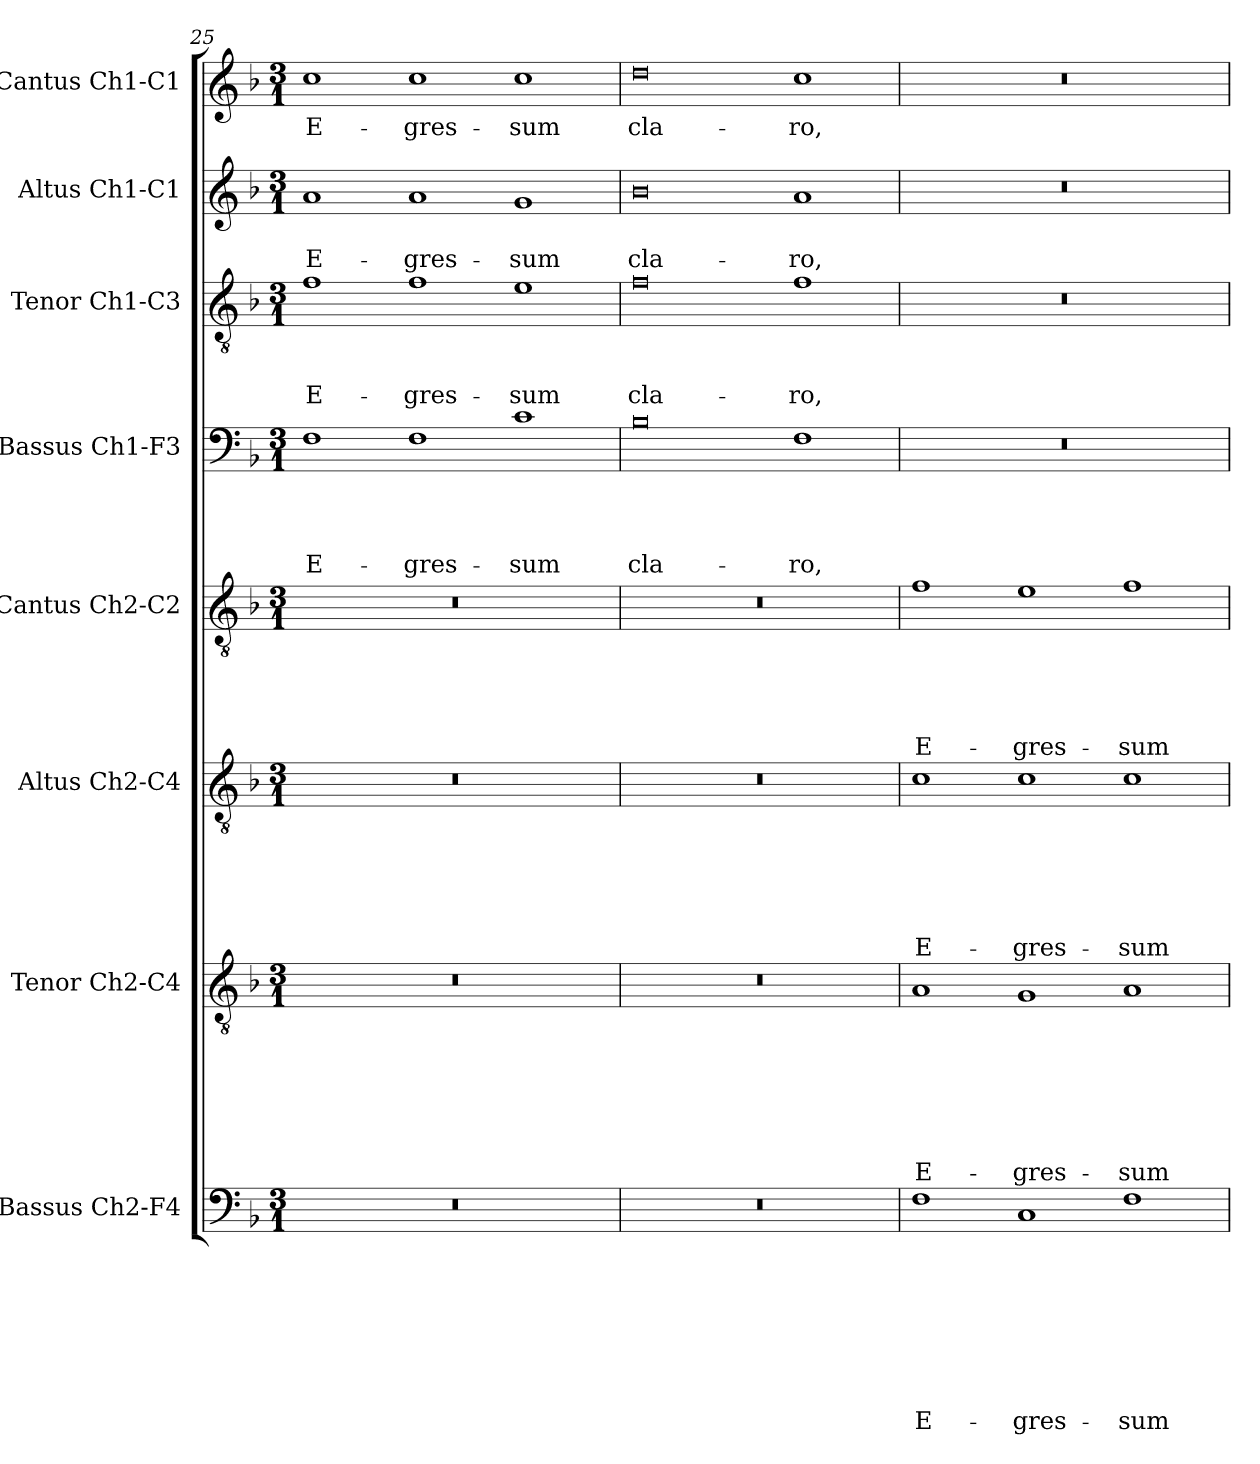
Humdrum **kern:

**kern	**text	**text	**text	**text	**text	**text	**text	**text	**kern	**text	**text	**text	**text	**text	**text	**text	**kern	**text	**text	**text	**text	**text	**text	**kern	**text	**text	**text	**text	**text	**kern	**text	**text	**text	**text	**kern	**text	**text	**text	**kern	**text	**text	**kern	**text
*part8	*part8	*part8	*part8	*part8	*part8	*part8	*part8	*part8	*part7	*part7	*part7	*part7	*part7	*part7	*part7	*part7	*part6	*part6	*part6	*part6	*part6	*part6	*part6	*part5	*part5	*part5	*part5	*part5	*part5	*part4	*part4	*part4	*part4	*part4	*part3	*part3	*part3	*part3	*part2	*part2	*part2	*part1	*part1
*staff8	*staff8	*staff8	*staff8	*staff8	*staff8	*staff8	*staff8	*staff8	*staff7	*staff7	*staff7	*staff7	*staff7	*staff7	*staff7	*staff7	*staff6	*staff6	*staff6	*staff6	*staff6	*staff6	*staff6	*staff5	*staff5	*staff5	*staff5	*staff5	*staff5	*staff4	*staff4	*staff4	*staff4	*staff4	*staff3	*staff3	*staff3	*staff3	*staff2	*staff2	*staff2	*staff1	*staff1
*I"Bassus Ch2-F4	*	*	*	*	*	*	*	*	*I"Tenor Ch2-C4	*	*	*	*	*	*	*	*I"Altus Ch2-C4	*	*	*	*	*	*	*I"Cantus Ch2-C2	*	*	*	*	*	*I"Bassus Ch1-F3	*	*	*	*	*I"Tenor Ch1-C3	*	*	*	*I"Altus Ch1-C1	*	*	*I"Cantus Ch1-C1	*
*I'B2	*	*	*	*	*	*	*	*	*I'T2	*	*	*	*	*	*	*	*I'A2	*	*	*	*	*	*	*I'C2	*	*	*	*	*	*I'B	*	*	*	*	*I'T	*	*	*	*I'A	*	*	*I'C	*
!!LO:LB:g=z
*clefF4	*	*	*	*	*	*	*	*	*clefGv2	*	*	*	*	*	*	*	*clefGv2	*	*	*	*	*	*	*clefGv2	*	*	*	*	*	*clefF4	*	*	*	*	*clefGv2	*	*	*	*clefG2	*	*	*clefG2	*
*k[b-]	*	*	*	*	*	*	*	*	*k[b-]	*	*	*	*	*	*	*	*k[b-]	*	*	*	*	*	*	*k[b-]	*	*	*	*	*	*k[b-]	*	*	*	*	*k[b-]	*	*	*	*k[b-]	*	*	*k[b-]	*
*F:	*	*	*	*	*	*	*	*	*F:	*	*	*	*	*	*	*	*F:	*	*	*	*	*	*	*F:	*	*	*	*	*	*F:	*	*	*	*	*F:	*	*	*	*F:	*	*	*F:	*
*M3/1	*	*	*	*	*	*	*	*	*M3/1	*	*	*	*	*	*	*	*M3/1	*	*	*	*	*	*	*M3/1	*	*	*	*	*	*M3/1	*	*	*	*	*M3/1	*	*	*	*M3/1	*	*	*M3/1	*
=25	=25	=25	=25	=25	=25	=25	=25	=25	=25	=25	=25	=25	=25	=25	=25	=25	=25	=25	=25	=25	=25	=25	=25	=25	=25	=25	=25	=25	=25	=25	=25	=25	=25	=25	=25	=25	=25	=25	=25	=25	=25	=25	=25
!	!	!	!	!	!	!	!	!	!	!	!	!	!	!	!	!	!	!	!	!	!	!	!	!	!	!	!	!	!	!	!	!	!	!LO:LY:b	!	!	!	!LO:LY:b	!	!	!LO:LY:b	!	!LO:LY:b
0.r	.	.	.	.	.	.	.	.	0.r	.	.	.	.	.	.	.	0.r	.	.	.	.	.	.	0.r	.	.	.	.	.	1F	.	.	.	E-	1f	.	.	E-	1a	.	E-	1cc	E-
!	!	!	!	!	!	!	!	!	!	!	!	!	!	!	!	!	!	!	!	!	!	!	!	!	!	!	!	!	!	!	!	!	!	!LO:LY:b	!	!	!	!LO:LY:b	!	!	!LO:LY:b	!	!LO:LY:b
.	.	.	.	.	.	.	.	.	.	.	.	.	.	.	.	.	.	.	.	.	.	.	.	.	.	.	.	.	.	1F	.	.	.	-gres-	1f	.	.	-gres-	1a	.	-gres-	1cc	-gres-
!	!	!	!	!	!	!	!	!	!	!	!	!	!	!	!	!	!	!	!	!	!	!	!	!	!	!	!	!	!	!	!	!	!	!LO:LY:b	!	!	!	!LO:LY:b	!	!	!LO:LY:b	!	!LO:LY:b
.	.	.	.	.	.	.	.	.	.	.	.	.	.	.	.	.	.	.	.	.	.	.	.	.	.	.	.	.	.	1c	.	.	.	-sum	1e	.	.	-sum	1g	.	-sum	1cc	-sum
=26	=26	=26	=26	=26	=26	=26	=26	=26	=26	=26	=26	=26	=26	=26	=26	=26	=26	=26	=26	=26	=26	=26	=26	=26	=26	=26	=26	=26	=26	=26	=26	=26	=26	=26	=26	=26	=26	=26	=26	=26	=26	=26	=26
!	!	!	!	!	!	!	!	!	!	!	!	!	!	!	!	!	!	!	!	!	!	!	!	!	!	!	!	!	!	!	!	!	!	!LO:LY:b	!	!	!	!LO:LY:b	!	!	!LO:LY:b	!	!LO:LY:b
0.r	.	.	.	.	.	.	.	.	0.r	.	.	.	.	.	.	.	0.r	.	.	.	.	.	.	0.r	.	.	.	.	.	0B-	.	.	.	cla-	0f	.	.	cla-	0b-	.	cla-	0dd	cla-
!	!	!	!	!	!	!	!	!	!	!	!	!	!	!	!	!	!	!	!	!	!	!	!	!	!	!	!	!	!	!	!	!	!	!LO:LY:b	!	!	!	!LO:LY:b	!	!	!LO:LY:b	!	!LO:LY:b
.	.	.	.	.	.	.	.	.	.	.	.	.	.	.	.	.	.	.	.	.	.	.	.	.	.	.	.	.	.	1F	.	.	.	-ro,	1f	.	.	-ro,	1a	.	-ro,	1cc	-ro,
=27	=27	=27	=27	=27	=27	=27	=27	=27	=27	=27	=27	=27	=27	=27	=27	=27	=27	=27	=27	=27	=27	=27	=27	=27	=27	=27	=27	=27	=27	=27	=27	=27	=27	=27	=27	=27	=27	=27	=27	=27	=27	=27	=27
!	!	!	!	!	!	!	!	!LO:LY:b	!	!	!	!	!	!	!	!LO:LY:b	!	!	!	!	!	!	!LO:LY:b	!	!	!	!	!	!LO:LY:b	!	!	!	!	!	!	!	!	!	!	!	!	!	!
1F	.	.	.	.	.	.	.	E-	1A	.	.	.	.	.	.	E-	1c	.	.	.	.	.	E-	1f	.	.	.	.	E-	0.r	.	.	.	.	0.r	.	.	.	0.r	.	.	0.r	.
!	!	!	!	!	!	!	!	!LO:LY:b	!	!	!	!	!	!	!	!LO:LY:b	!	!	!	!	!	!	!LO:LY:b	!	!	!	!	!	!LO:LY:b	!	!	!	!	!	!	!	!	!	!	!	!	!	!
1C	.	.	.	.	.	.	.	-gres-	1G	.	.	.	.	.	.	-gres-	1c	.	.	.	.	.	-gres-	1e	.	.	.	.	-gres-	.	.	.	.	.	.	.	.	.	.	.	.	.	.
!	!	!	!	!	!	!	!	!LO:LY:b	!	!	!	!	!	!	!	!LO:LY:b	!	!	!	!	!	!	!LO:LY:b	!	!	!	!	!	!LO:LY:b	!	!	!	!	!	!	!	!	!	!	!	!	!	!
1F	.	.	.	.	.	.	.	-sum	1A	.	.	.	.	.	.	-sum	1c	.	.	.	.	.	-sum	1f	.	.	.	.	-sum	.	.	.	.	.	.	.	.	.	.	.	.	.	.
=	=	=	=	=	=	=	=	=	=	=	=	=	=	=	=	=	=	=	=	=	=	=	=	=	=	=	=	=	=	=	=	=	=	=	=	=	=	=	=	=	=	=	=
*-	*-	*-	*-	*-	*-	*-	*-	*-	*-	*-	*-	*-	*-	*-	*-	*-	*-	*-	*-	*-	*-	*-	*-	*-	*-	*-	*-	*-	*-	*-	*-	*-	*-	*-	*-	*-	*-	*-	*-	*-	*-	*-	*-
